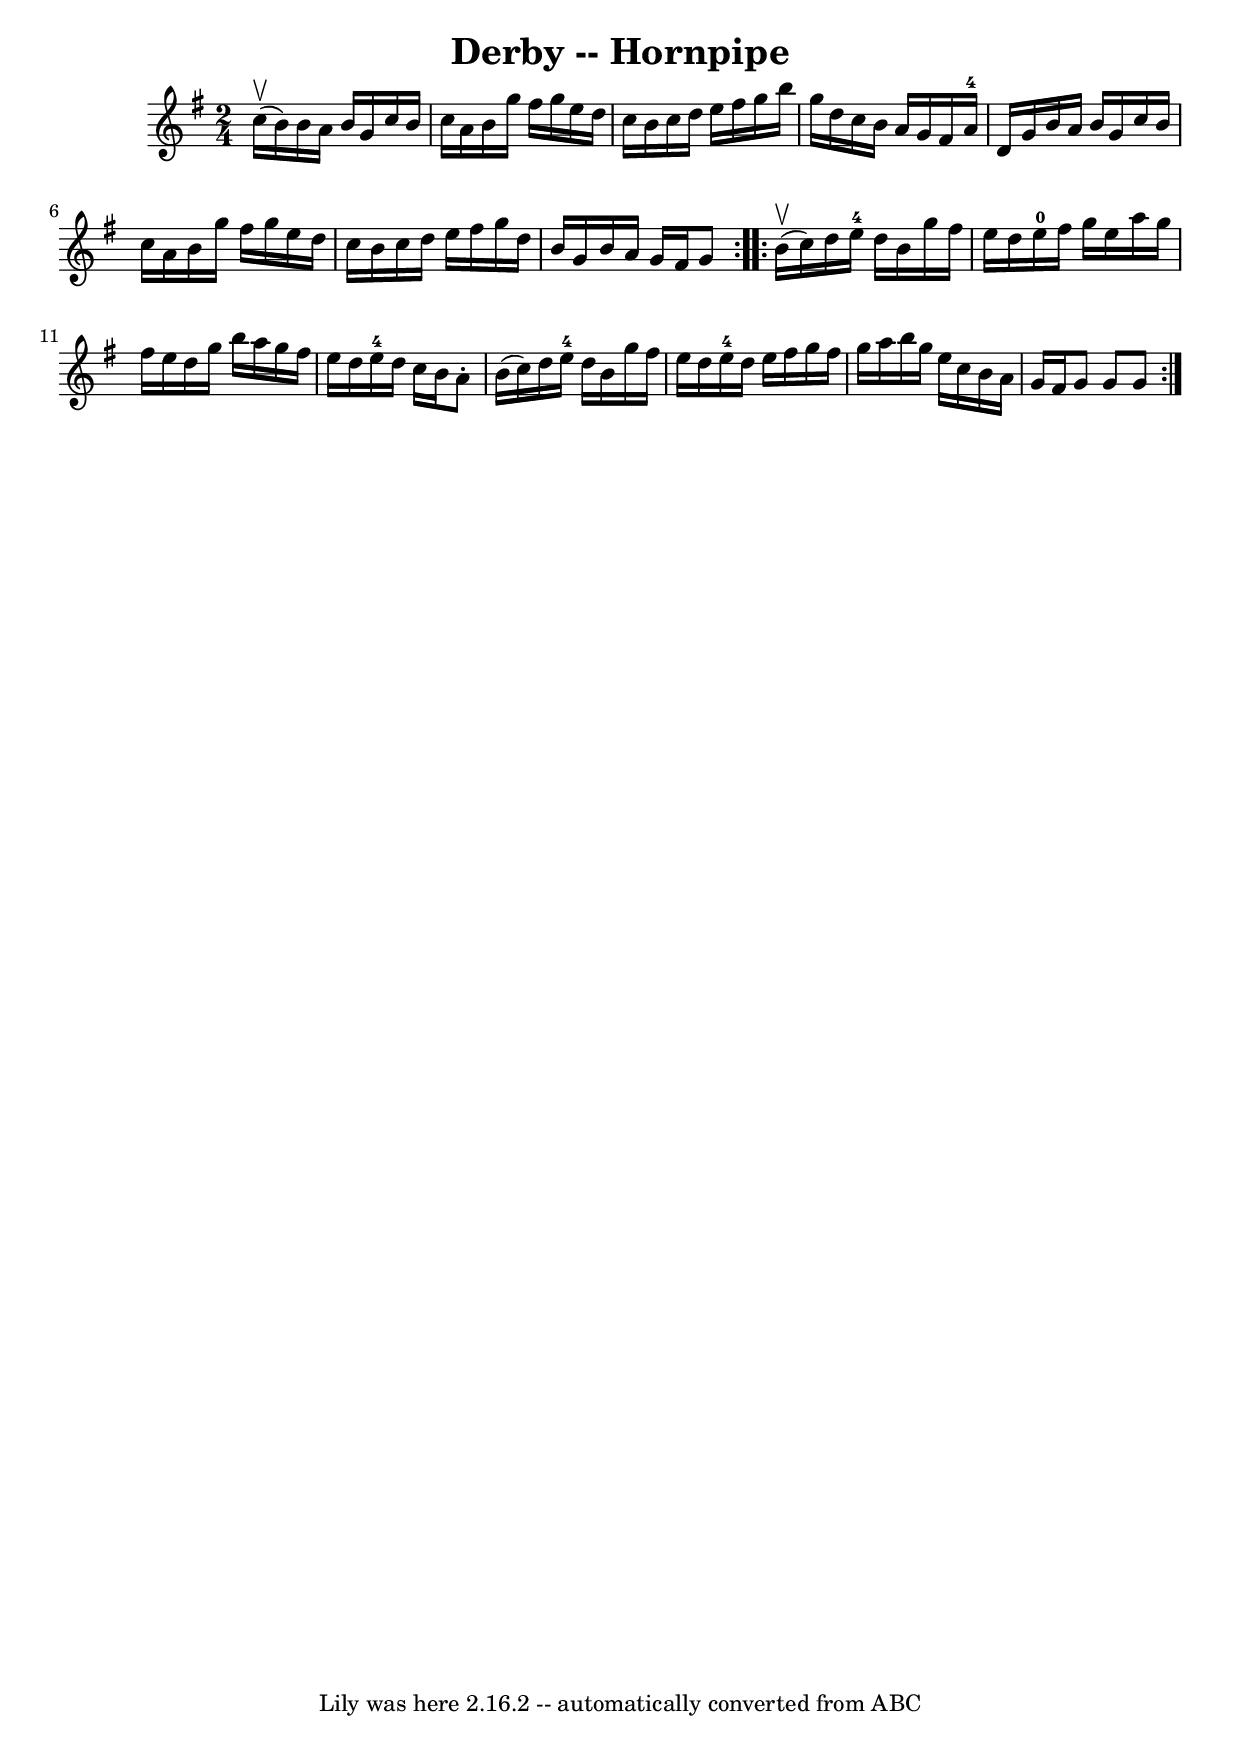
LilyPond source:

\version "2.7.40"
\include "Mammoth.ily"
\header {
	book = "Cole's 1000 Fiddle Tunes"
	crossRefNumber = "1"
	footnotes = ""
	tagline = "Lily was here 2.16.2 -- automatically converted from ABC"
	title = "Derby -- Hornpipe"
}
voicedefault =  {
\set Score.defaultBarType = "empty"

\repeat volta 2 {
\time 2/4 \key g \major c''16 (^\upbow b'16) |
 b'16 a'16   
 b'16 g'16 c''16 b'16 c''16 a'16  |
 b'16 g''16    
fis''16 g''16 e''16 d''16 c''16 b'16  |
 c''16 d''16  
 e''16 fis''16 g''16 b''16 g''16 d''16  |
 c''16    
b'16 a'16 g'16 fis'16 a'16-4 d'16 g'16  |
 b'16   
 a'16 b'16 g'16 c''16 b'16 c''16 a'16  |
 b'16    
g''16 fis''16 g''16 e''16 d''16 c''16 b'16  |
 c''16  
 d''16 e''16 fis''16 g''16 d''16 b'16 g'16  |
 b'16  
 a'16 g'16 fis'16 g'8  }     \repeat volta 2 { b'16 (^\upbow   
c''16) |
 d''16 e''16-4 d''16 b'16 g''16 fis''16    
e''16 d''16  |
 e''16-0 fis''16 g''16 e''16 a''16    
g''16 fis''16 e''16  |
 d''16 g''16 b''16 a''16 g''16 
 fis''16 e''16 d''16  |
 e''16-4 d''16 c''16 b'16    
a'8 -. b'16 (c''16) |
 d''16 e''16-4 d''16 b'16    
g''16 fis''16 e''16 d''16  |
 e''16-4 d''16 e''16    
fis''16 g''16 fis''16 g''16 a''16  |
 b''16 g''16    
e''16 c''16 b'16 a'16 g'16 fis'16  |
 g'8 g'8 g'8  
}   
}

\score{
    <<

	\context Staff="default"
	{
	    \voicedefault 
	}

    >>
	\layout {
	}
	\midi {}
}
